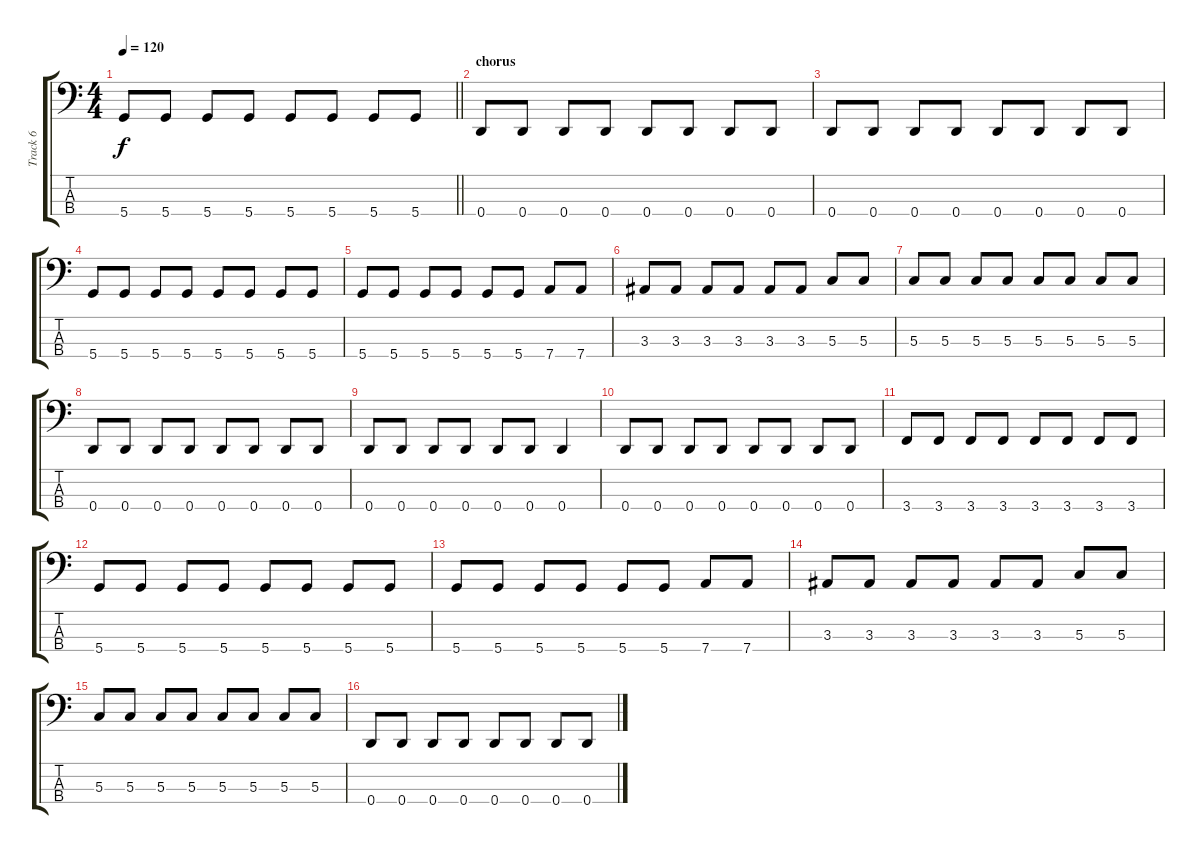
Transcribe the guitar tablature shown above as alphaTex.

\track ("Track 6" "Track 6") {instrument electricbassfinger}
\staff {score tabs}
\tuning (F2 C2 G1 D1) {hide}
\ts (4 4)
\tempo 120
\clef f4
\barLineRight lightlight
\ks c
5.4.8{dy f} 5.4.8 5.4.8 5.4.8 5.4.8 5.4.8 5.4.8 5.4.8 |
\section ("" "chorus")
0.4.8 0.4.8 0.4.8 0.4.8 0.4.8 0.4.8 0.4.8 0.4.8 |
0.4.8 0.4.8 0.4.8 0.4.8 0.4.8 0.4.8 0.4.8 0.4.8 |
5.4.8 5.4.8 5.4.8 5.4.8 5.4.8 5.4.8 5.4.8 5.4.8 |
5.4.8 5.4.8 5.4.8 5.4.8 5.4.8 5.4.8 7.4.8 7.4.8 |
3.3.8 3.3.8 3.3.8 3.3.8 3.3.8 3.3.8 5.3.8 5.3.8 |
5.3.8 5.3.8 5.3.8 5.3.8 5.3.8 5.3.8 5.3.8 5.3.8 |
0.4.8 0.4.8 0.4.8 0.4.8 0.4.8 0.4.8 0.4.8 0.4.8 |
0.4.8 0.4.8 0.4.8 0.4.8 0.4.8 0.4.8 0.4.4 |
0.4.8 0.4.8 0.4.8 0.4.8 0.4.8 0.4.8 0.4.8 0.4.8 |
3.4.8 3.4.8 3.4.8 3.4.8 3.4.8 3.4.8 3.4.8 3.4.8 |
5.4.8 5.4.8 5.4.8 5.4.8 5.4.8 5.4.8 5.4.8 5.4.8 |
5.4.8 5.4.8 5.4.8 5.4.8 5.4.8 5.4.8 7.4.8 7.4.8 |
3.3.8 3.3.8 3.3.8 3.3.8 3.3.8 3.3.8 5.3.8 5.3.8 |
5.3.8 5.3.8 5.3.8 5.3.8 5.3.8 5.3.8 5.3.8 5.3.8 |
0.4.8 0.4.8 0.4.8 0.4.8 0.4.8 0.4.8 0.4.8 0.4.8
